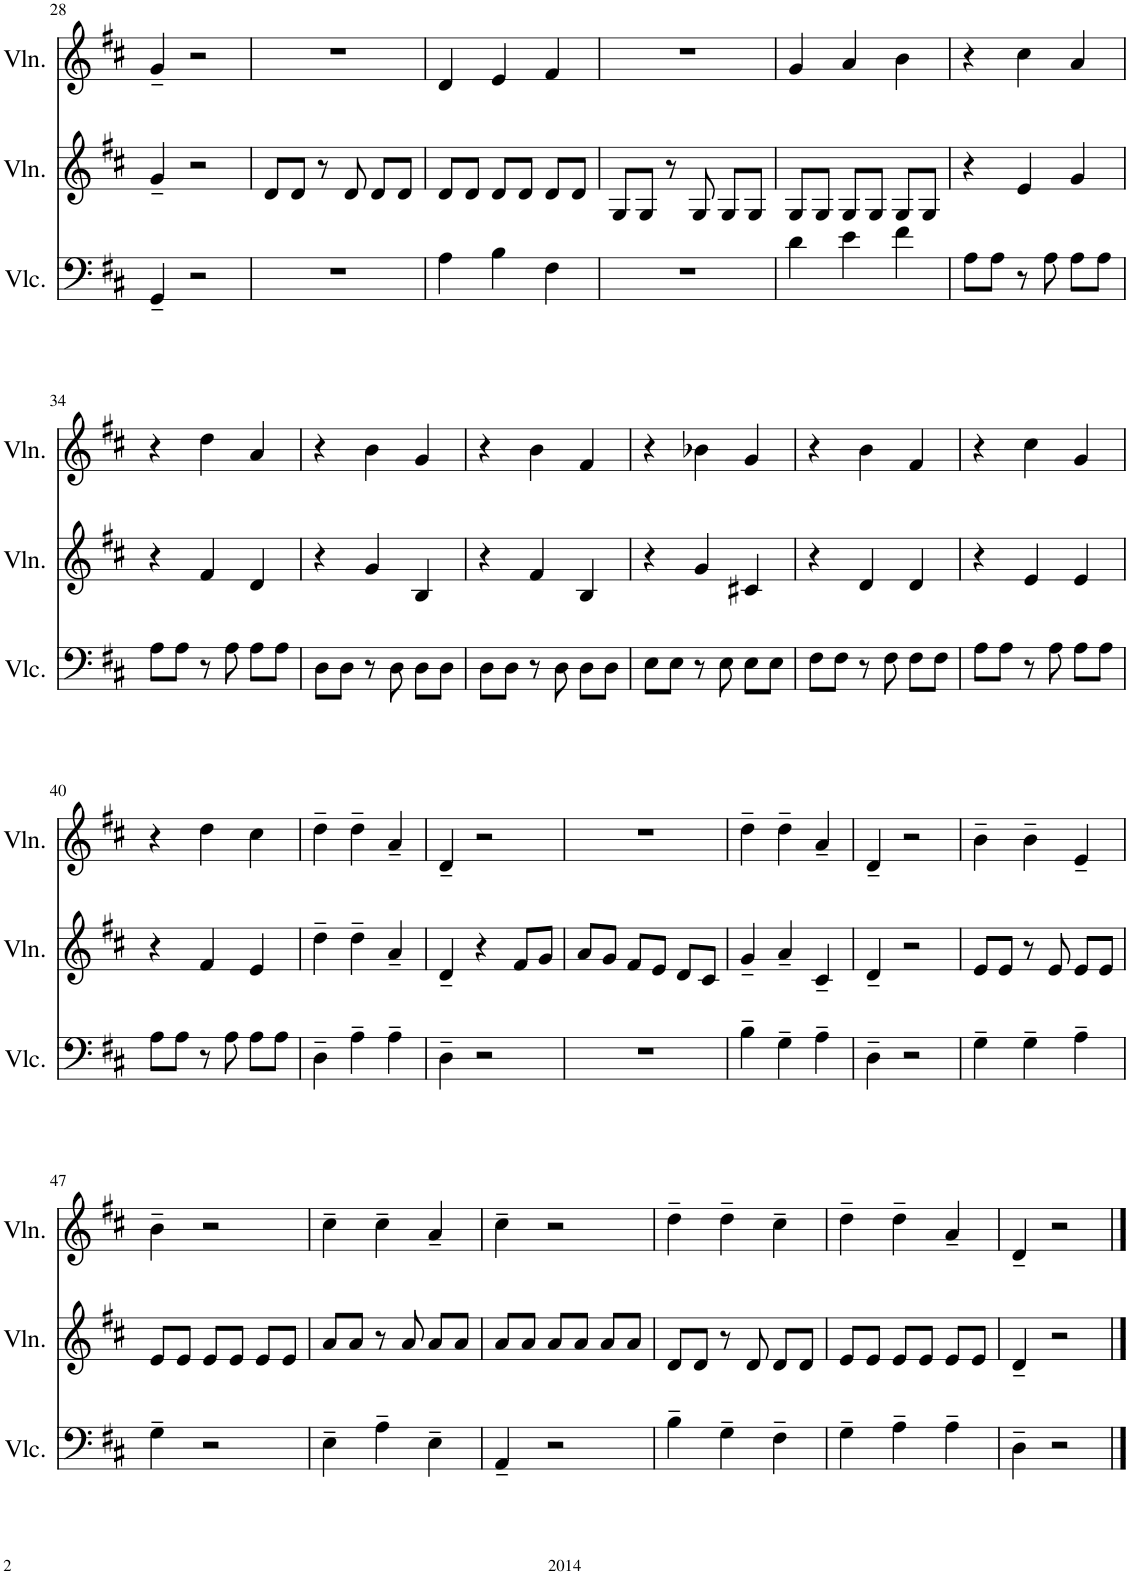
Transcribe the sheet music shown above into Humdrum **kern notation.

**kern	**kern	**kern
*part3	*part2	*part1
*staff3	*staff2	*staff1
*I"Violoncello	*I"Violin	*I"Violin
*I'Vlc.	*I'Vln.	*I'Vln.
!!LO:PB:g=z
*clefF4	*clefG2	*clefG2
*k[f#c#]	*k[f#c#]	*k[f#c#]
*M3/4	*M3/4	*M3/4
=28	=28	=28
4GG~/	4g~/	4g~/
2r	2r	2r
=29	=29	=29
2.r	8d/L	2.r
.	8d/J	.
.	8r	.
.	8d/	.
.	8d/L	.
.	8d/J	.
=30	=30	=30
4A\	8d/L	4d/
.	8d/J	.
4B\	8d/L	4e/
.	8d/J	.
4F#\	8d/L	4f#/
.	8d/J	.
=31	=31	=31
2.r	8G/L	2.r
.	8G/J	.
.	8r	.
.	8G/	.
.	8G/L	.
.	8G/J	.
=32	=32	=32
4d\	8G/L	4g/
.	8G/J	.
4e\	8G/L	4a/
.	8G/J	.
4f#\	8G/L	4b\
.	8G/J	.
=33	=33	=33
8A\L	4r	4r
8A\J	.	.
8r	4e/	4cc#\
8A\	.	.
8A\L	4g/	4a/
8A\J	.	.
!!LO:LB:g=z
=34	=34	=34
8A\L	4r	4r
8A\J	.	.
8r	4f#/	4dd\
8A\	.	.
8A\L	4d/	4a/
8A\J	.	.
=35	=35	=35
8D\L	4r	4r
8D\J	.	.
8r	4g/	4b\
8D\	.	.
8D\L	4B/	4g/
8D\J	.	.
=36	=36	=36
8D\L	4r	4r
8D\J	.	.
8r	4f#/	4b\
8D\	.	.
8D\L	4B/	4f#/
8D\J	.	.
=37	=37	=37
8E\L	4r	4r
8E\J	.	.
8r	4g/	4b-X\
8E\	.	.
8E\L	4c#X/	4g/
8E\J	.	.
=38	=38	=38
8F#\L	4r	4r
8F#\J	.	.
8r	4d/	4b\
8F#\	.	.
8F#\L	4d/	4f#/
8F#\J	.	.
=39	=39	=39
8A\L	4r	4r
8A\J	.	.
8r	4e/	4cc#\
8A\	.	.
8A\L	4e/	4g/
8A\J	.	.
!!LO:LB:g=z
=40	=40	=40
8A\L	4r	4r
8A\J	.	.
8r	4f#/	4dd\
8A\	.	.
8A\L	4e/	4cc#\
8A\J	.	.
=41	=41	=41
4D~\	4dd~\	4dd~\
4A~\	4dd~\	4dd~\
4A~\	4a~/	4a~/
=42	=42	=42
4D~\	4d~/	4d~/
2r	4r	2r
.	8f#/L	.
.	8g/J	.
=43	=43	=43
2.r	8a/L	2.r
.	8g/J	.
.	8f#/L	.
.	8e/J	.
.	8d/L	.
.	8c#/J	.
=44	=44	=44
4B~\	4g~/	4dd~\
4G~\	4a~/	4dd~\
4A~\	4c#~/	4a~/
=45	=45	=45
4D~\	4d~/	4d~/
2r	2r	2r
=46	=46	=46
4G~\	8e/L	4b~\
.	8e/J	.
4G~\	8r	4b~\
.	8e/	.
4A~\	8e/L	4e~/
.	8e/J	.
!!LO:LB:g=z
=47	=47	=47
4G~\	8e/L	4b~\
.	8e/J	.
2r	8e/L	2r
.	8e/J	.
.	8e/L	.
.	8e/J	.
=48	=48	=48
4E~\	8a/L	4cc#~\
.	8a/J	.
4A~\	8r	4cc#~\
.	8a/	.
4E~\	8a/L	4a~/
.	8a/J	.
=49	=49	=49
4AA~/	8a/L	4cc#~\
.	8a/J	.
2r	8a/L	2r
.	8a/J	.
.	8a/L	.
.	8a/J	.
=50	=50	=50
4B~\	8d/L	4dd~\
.	8d/J	.
4G~\	8r	4dd~\
.	8d/	.
4F#~\	8d/L	4cc#~\
.	8d/J	.
=51	=51	=51
4G~\	8e/L	4dd~\
.	8e/J	.
4A~\	8e/L	4dd~\
.	8e/J	.
4A~\	8e/L	4a~/
.	8e/J	.
=52	=52	=52
4D~\	4d~/	4d~/
2r	2r	2r
==	==	==
*-	*-	*-
